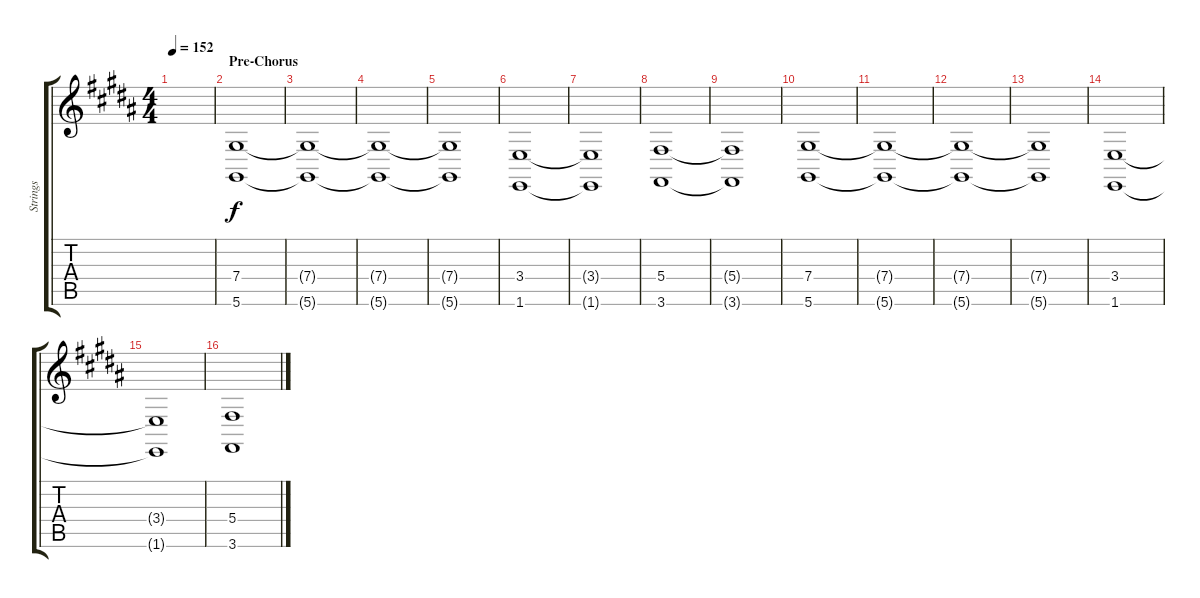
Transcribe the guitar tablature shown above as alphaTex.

\track ("Strings" "Strings") {instrument stringensemble1}
\staff {score tabs}
\tuning (Eb4 Bb3 Gb3 Db3 Ab2 Eb2) {hide}
\ts (4 4)
\tempo 152
\clef g2
\ks b
|
\section ("" "Pre-Chorus")
(7.4 5.6).1 |
(7.4{t} 5.6{t}).1 |
(7.4{t} 5.6{t}).1 |
(7.4{t} 5.6{t}).1 |
(3.4 1.6).1 |
(3.4{t} 1.6{t}).1 |
(5.4 3.6).1 |
(5.4{t} 3.6{t}).1 |
(7.4 5.6).1 |
(7.4{t} 5.6{t}).1 |
(7.4{t} 5.6{t}).1 |
(7.4{t} 5.6{t}).1 |
(3.4 1.6).1 |
(3.4{t} 1.6{t}).1 |
(5.4 3.6).1
